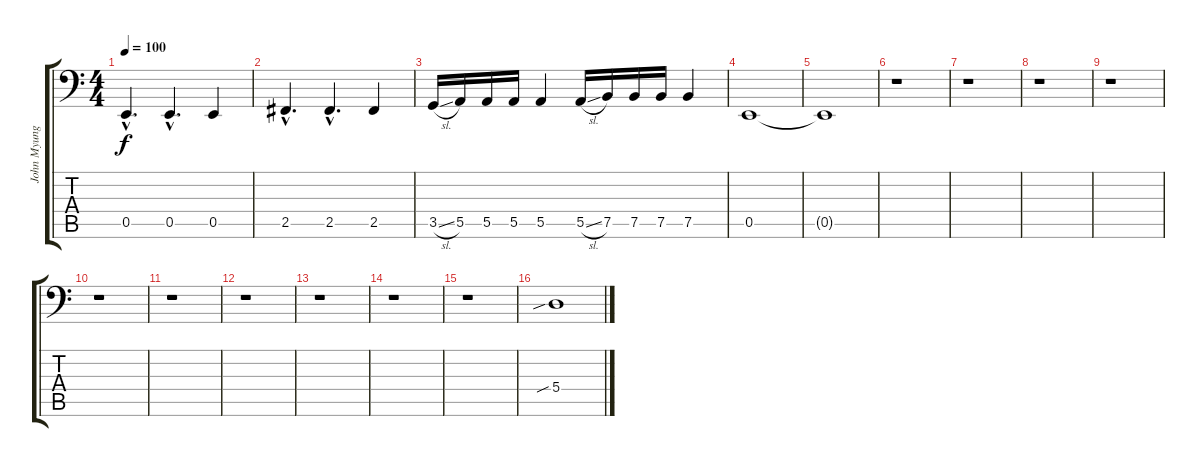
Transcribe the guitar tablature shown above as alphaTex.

\track ("John Myung" "John Myung") {instrument electricbassfinger}
\staff {score tabs}
\tuning (C3 G2 D2 A1 E1 B0) {hide}
\ts (4 4)
\tempo 100
\clef f4
\ks c
0.5{hac}.4{d dy f} 0.5{hac}.4{d} 0.5.4 |
2.5{hac}.4{d} 2.5{hac}.4{d} 2.5.4 |
3.5{sl}.16 5.5.16 5.5.16 5.5.16 5.5.4 5.5{sl}.16 7.5.16 7.5.16 7.5.16 7.5.4 |
0.5.1 |
0.5{t}.1 |
r.1 |
r.1 |
r.1 |
r.1 |
r.1 |
r.1 |
r.1 |
r.1 |
r.1 |
r.1 |
5.4{sib}.1
